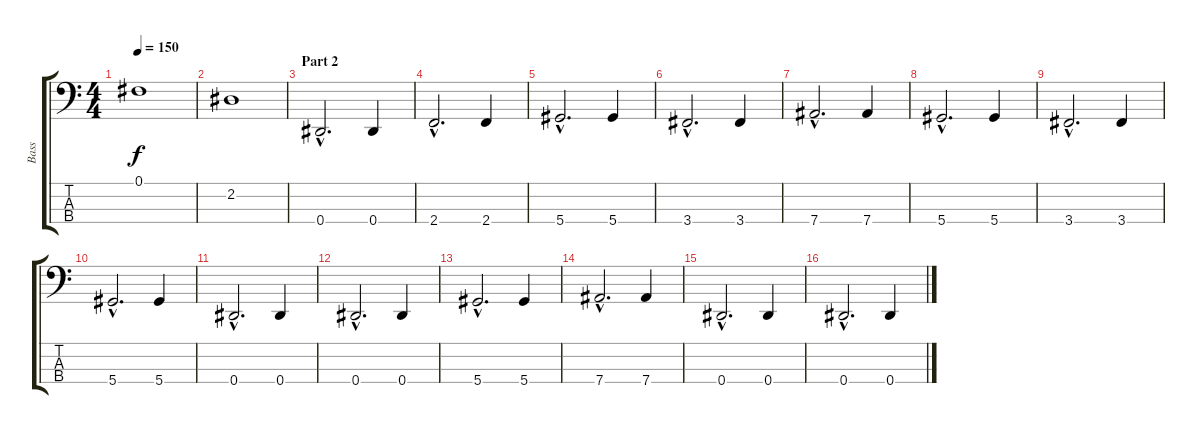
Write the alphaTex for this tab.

\track ("Bass" "Bass") {instrument electricbassfinger}
\staff {score tabs}
\tuning (Gb2 Db2 Ab1 Eb1) {hide}
\ts (4 4)
\tempo 150
\clef f4
\ks c
0.1.1{dy f} |
2.2.1 |
\section ("" "Part 2")
0.4{hac}.2{d} 0.4.4 |
2.4{hac}.2{d} 2.4.4 |
5.4{hac}.2{d} 5.4.4 |
3.4{hac}.2{d} 3.4.4 |
7.4{hac}.2{d} 7.4.4 |
5.4{hac}.2{d} 5.4.4 |
3.4{hac}.2{d} 3.4.4 |
5.4{hac}.2{d} 5.4.4 |
0.4{hac}.2{d} 0.4.4 |
0.4{hac}.2{d} 0.4.4 |
5.4{hac}.2{d} 5.4.4 |
7.4{hac}.2{d} 7.4.4 |
0.4{hac}.2{d} 0.4.4 |
0.4{hac}.2{d} 0.4.4
